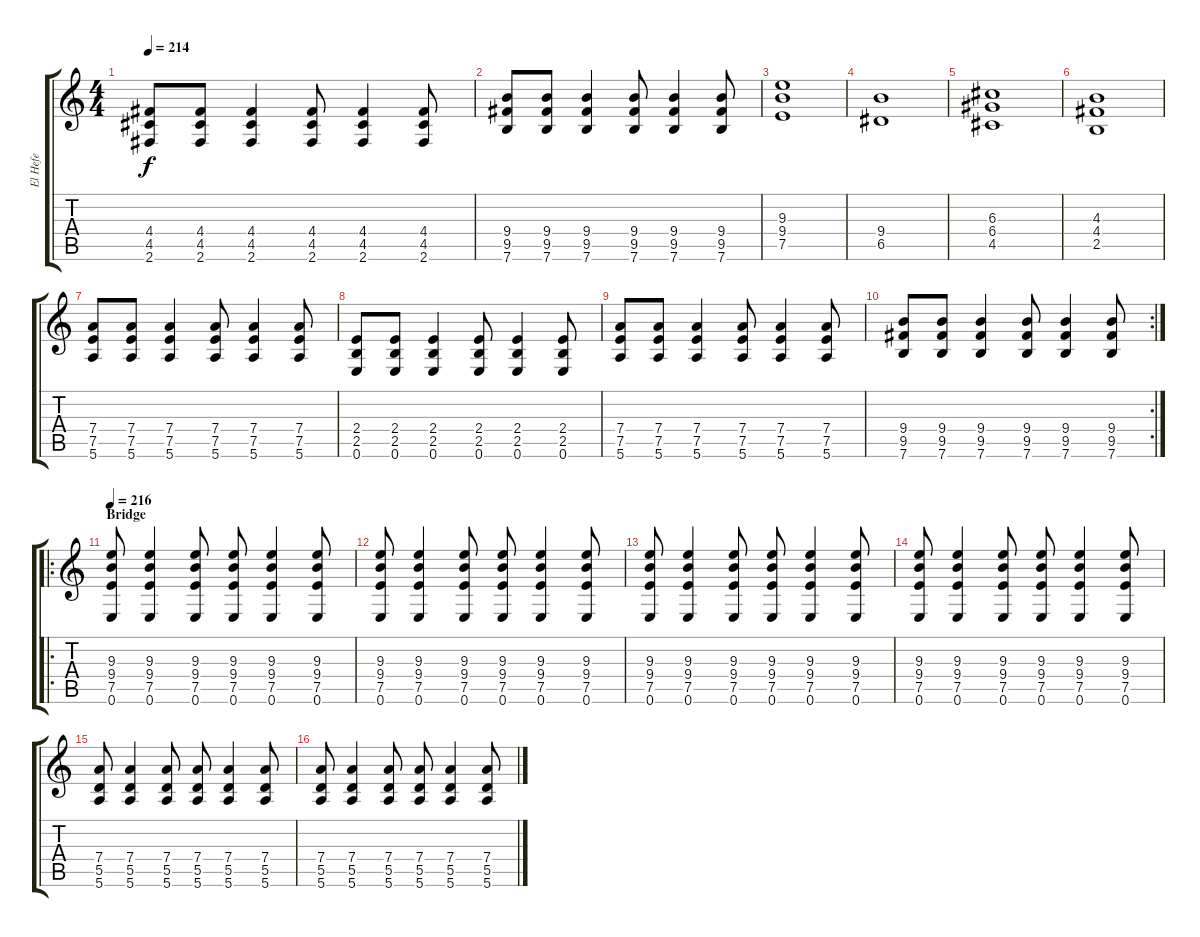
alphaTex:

\track ("El Hefe" "El Hefe") {instrument overdrivenguitar}
\staff {score tabs}
\tuning (E4 B3 G3 D3 A2 E2) {hide}
\ts (4 4)
\tempo 214
\clef g2
\ks c
(4.4 4.5 2.6).8{dy f} (4.4 4.5 2.6).8 (4.4 4.5 2.6).4 (4.4 4.5 2.6).8 (4.4 4.5 2.6).4 (4.4 4.5 2.6).8 |
(9.4 9.5 7.6).8 (9.4 9.5 7.6).8 (9.4 9.5 7.6).4 (9.4 9.5 7.6).8 (9.4 9.5 7.6).4 (9.4 9.5 7.6).8 |
(9.3 9.4 7.5).1{volume 11 instrument electricguitarclean} |
(9.4 6.5).1 |
(6.3 6.4 4.5).1 |
(4.3 4.4 2.5).1 |
(7.4 7.5 5.6).8{volume 14 instrument distortionguitar} (7.4 7.5 5.6).8 (7.4 7.5 5.6).4 (7.4 7.5 5.6).8 (7.4 7.5 5.6).4 (7.4 7.5 5.6).8 |
(2.4 2.5 0.6).8 (2.4 2.5 0.6).8 (2.4 2.5 0.6).4 (2.4 2.5 0.6).8 (2.4 2.5 0.6).4 (2.4 2.5 0.6).8 |
(7.4 7.5 5.6).8 (7.4 7.5 5.6).8 (7.4 7.5 5.6).4 (7.4 7.5 5.6).8 (7.4 7.5 5.6).4 (7.4 7.5 5.6).8 |
\rc 2
(9.4 9.5 7.6).8 (9.4 9.5 7.6).8 (9.4 9.5 7.6).4 (9.4 9.5 7.6).8 (9.4 9.5 7.6).4 (9.4 9.5 7.6).8 |
\ro
\section ("" "Bridge")
\tempo 216
(9.3 9.4 7.5 0.6).8 (9.3 9.4 7.5 0.6).4 (9.3 9.4 7.5 0.6).8 (9.3 9.4 7.5 0.6).8 (9.3 9.4 7.5 0.6).4 (9.3 9.4 7.5 0.6).8 |
(9.3 9.4 7.5 0.6).8 (9.3 9.4 7.5 0.6).4 (9.3 9.4 7.5 0.6).8 (9.3 9.4 7.5 0.6).8 (9.3 9.4 7.5 0.6).4 (9.3 9.4 7.5 0.6).8 |
(9.3 9.4 7.5 0.6).8 (9.3 9.4 7.5 0.6).4 (9.3 9.4 7.5 0.6).8 (9.3 9.4 7.5 0.6).8 (9.3 9.4 7.5 0.6).4 (9.3 9.4 7.5 0.6).8 |
(9.3 9.4 7.5 0.6).8 (9.3 9.4 7.5 0.6).4 (9.3 9.4 7.5 0.6).8 (9.3 9.4 7.5 0.6).8 (9.3 9.4 7.5 0.6).4 (9.3 9.4 7.5 0.6).8 |
(7.4 5.5 5.6).8 (7.4 5.5 5.6).4 (7.4 5.5 5.6).8 (7.4 5.5 5.6).8 (7.4 5.5 5.6).4 (7.4 5.5 5.6).8 |
(7.4 5.5 5.6).8 (7.4 5.5 5.6).4 (7.4 5.5 5.6).8 (7.4 5.5 5.6).8 (7.4 5.5 5.6).4 (7.4 5.5 5.6).8
